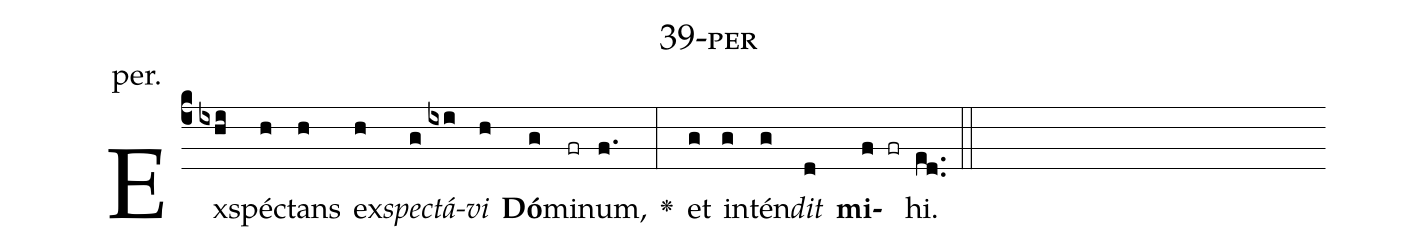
name: 39-per;
annotation: per.;
%%
(c4)Ex(ixhi)spéc(h)tans(h) ex(h)<i>spec</i>(g)<i>tá</i>(ixi)<i>vi</i>(h) <b>Dó</b>(g)mi(fr)num,(f.) <v>\greheightstar</v>(:) et(g) in(g)tén(g)<i>dit</i>(d) <b>mi</b>(f fr)hi.(ed..) (::)


%E(g) u(g) o(g) u(d) a(f) e.(ed..) (::)
